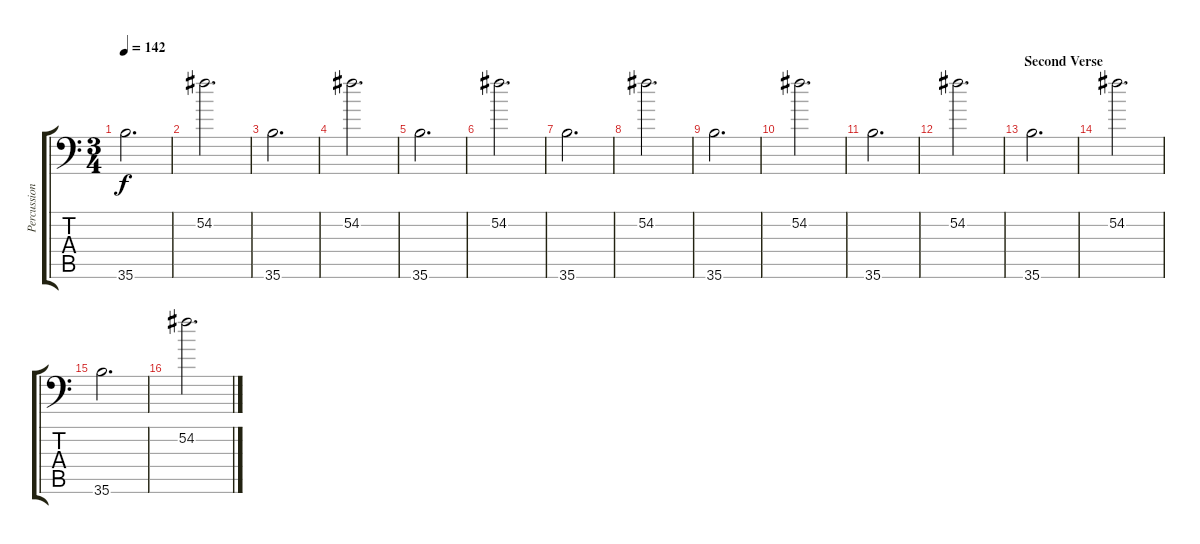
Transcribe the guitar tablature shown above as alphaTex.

\track ("Percussion" "Percussion") {instrument acousticgrandpiano}
\staff {score tabs}
\tuning (C-1 C-1 C-1 C-1 C-1 C-1) {hide}
\ts (3 4)
\tempo 142
\clef f4
\ks c
35.6.2{d dy f} |
54.2.2{d} |
35.6.2{d} |
54.2.2{d} |
35.6.2{d} |
54.2.2{d} |
35.6.2{d} |
54.2.2{d} |
35.6.2{d} |
54.2.2{d} |
35.6.2{d} |
54.2.2{d} |
\section ("" "Second Verse")
35.6.2{d} |
54.2.2{d} |
35.6.2{d} |
54.2.2{d}
